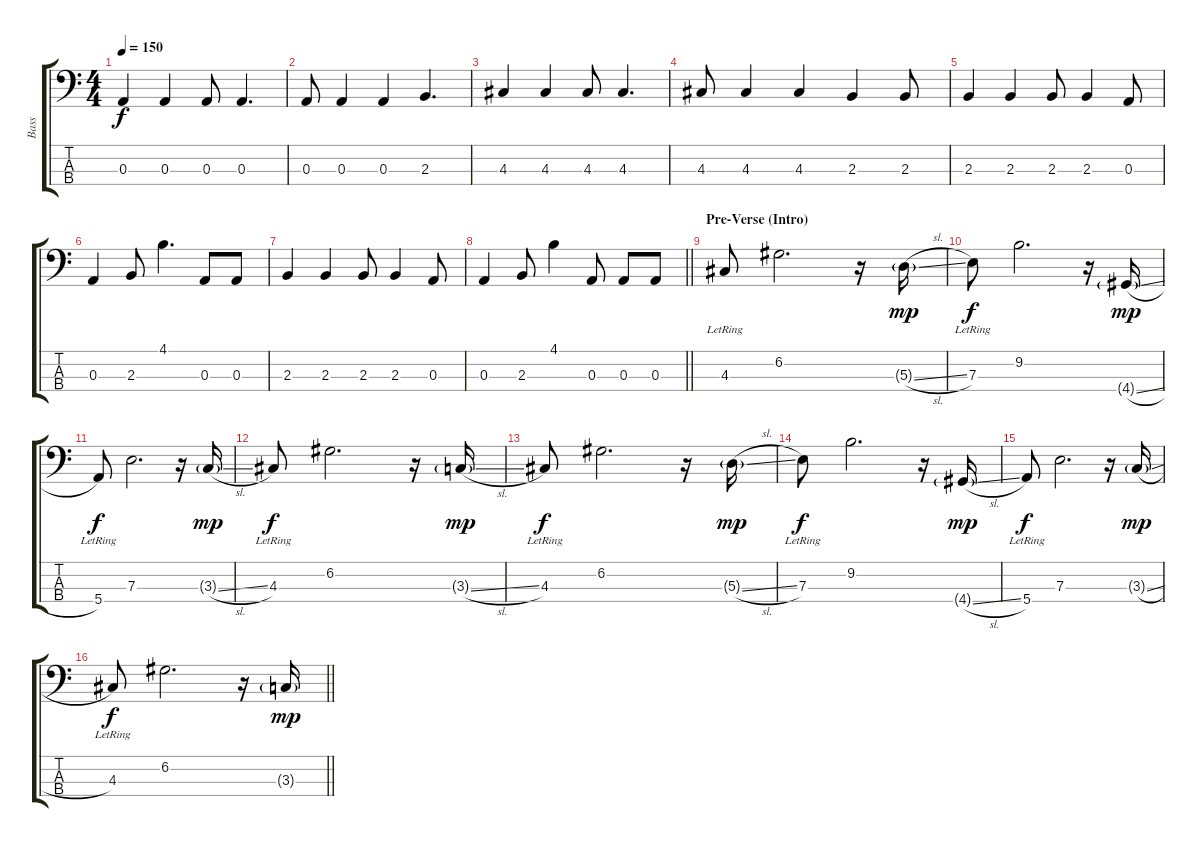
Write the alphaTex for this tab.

\track ("Bass" "Bass") {instrument electricbassfinger}
\staff {score tabs}
\tuning (G2 D2 A1 E1) {hide}
\ts (4 4)
\tempo 150
\clef f4
\ks c
0.3.4{dy f} 0.3.4 0.3.8 0.3.4{d} |
0.3.8 0.3.4 0.3.4 2.3.4{d} |
4.3.4 4.3.4 4.3.8 4.3.4{d} |
4.3.8 4.3.4 4.3.4 2.3.4 2.3.8 |
2.3.4 2.3.4 2.3.8 2.3.4 0.3.8 |
0.3.4 2.3.8 4.1.4{d} 0.3.8 0.3.8 |
2.3.4 2.3.4 2.3.8 2.3.4 0.3.8 |
\barLineRight lightlight
0.3.4 2.3.8 4.1.4 0.3.8 0.3.8 0.3.8 |
\section ("" "Pre-Verse (Intro)")
4.3{lr}.8 6.2.2{d} r.16 5.3{sl g}.16{dy mp} |
7.3{lr}.8{dy f} 9.2.2{d} r.16 4.4{sl g}.16{dy mp} |
5.4{lr}.8{dy f} 7.3.2{d} r.16 3.3{sl g}.16{dy mp} |
4.3{lr}.8{dy f} 6.2.2{d} r.16 3.3{sl g}.16{dy mp} |
4.3{lr}.8{dy f} 6.2.2{d} r.16 5.3{sl g}.16{dy mp} |
7.3{lr}.8{dy f} 9.2.2{d} r.16 4.4{sl g}.16{dy mp} |
5.4{lr}.8{dy f} 7.3.2{d} r.16 3.3{sl g}.16{dy mp} |
\barLineRight lightlight
4.3{lr}.8{dy f} 6.2.2{d} r.16 3.3{sl g}.16{dy mp}
